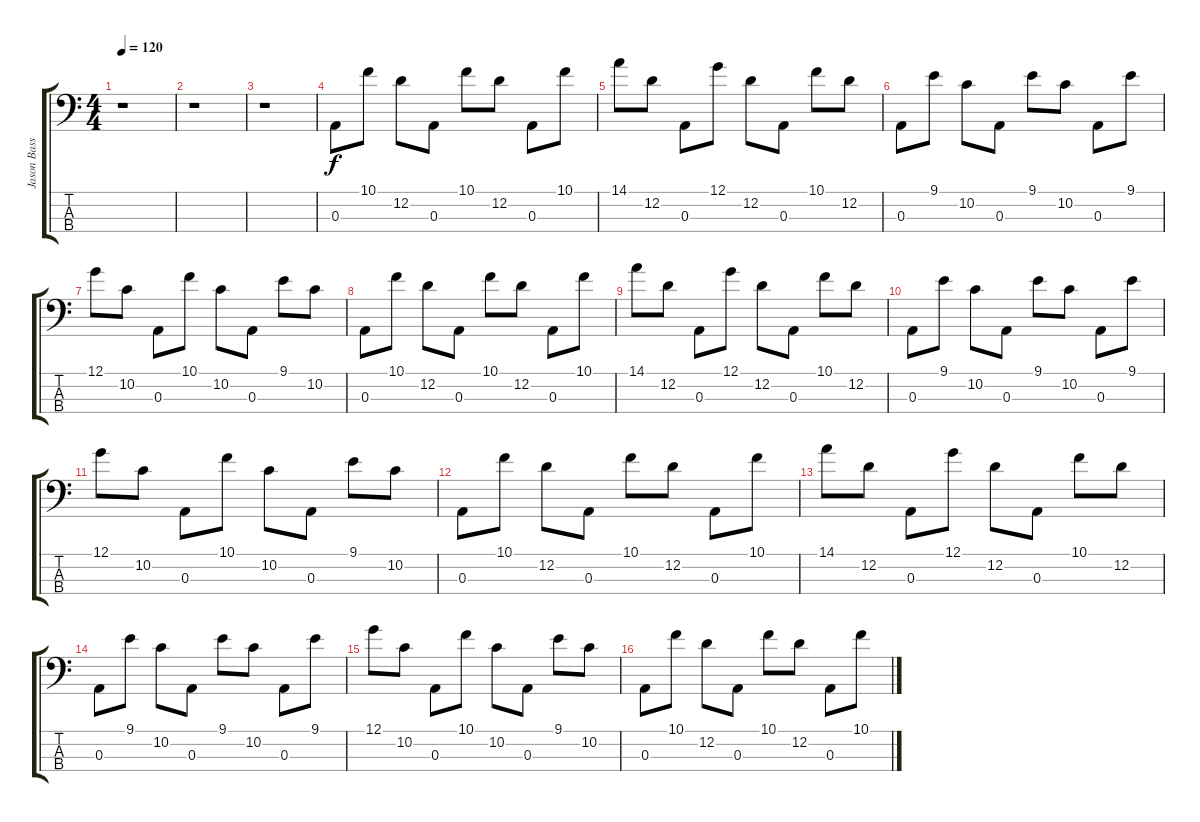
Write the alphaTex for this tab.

\track ("Jason Bass" "Jason Bass") {instrument electricbasspick}
\staff {score tabs}
\tuning (G2 D2 A1 E1) {hide}
\ts (4 4)
\tempo 120
\clef f4
\ks c
r.1{dy f} |
r.1 |
r.1 |
0.3.8 10.1.8 12.2.8 0.3.8 10.1.8 12.2.8 0.3.8 10.1.8 |
14.1.8 12.2.8 0.3.8 12.1.8 12.2.8 0.3.8 10.1.8 12.2.8 |
0.3.8 9.1.8 10.2.8 0.3.8 9.1.8 10.2.8 0.3.8 9.1.8 |
12.1.8 10.2.8 0.3.8 10.1.8 10.2.8 0.3.8 9.1.8 10.2.8 |
0.3.8 10.1.8 12.2.8 0.3.8 10.1.8 12.2.8 0.3.8 10.1.8 |
14.1.8 12.2.8 0.3.8 12.1.8 12.2.8 0.3.8 10.1.8 12.2.8 |
0.3.8 9.1.8 10.2.8 0.3.8 9.1.8 10.2.8 0.3.8 9.1.8 |
12.1.8 10.2.8 0.3.8 10.1.8 10.2.8 0.3.8 9.1.8 10.2.8 |
0.3.8 10.1.8 12.2.8 0.3.8 10.1.8 12.2.8 0.3.8 10.1.8 |
14.1.8 12.2.8 0.3.8 12.1.8 12.2.8 0.3.8 10.1.8 12.2.8 |
0.3.8 9.1.8 10.2.8 0.3.8 9.1.8 10.2.8 0.3.8 9.1.8 |
12.1.8 10.2.8 0.3.8 10.1.8 10.2.8 0.3.8 9.1.8 10.2.8 |
0.3.8 10.1.8 12.2.8 0.3.8 10.1.8 12.2.8 0.3.8 10.1.8
